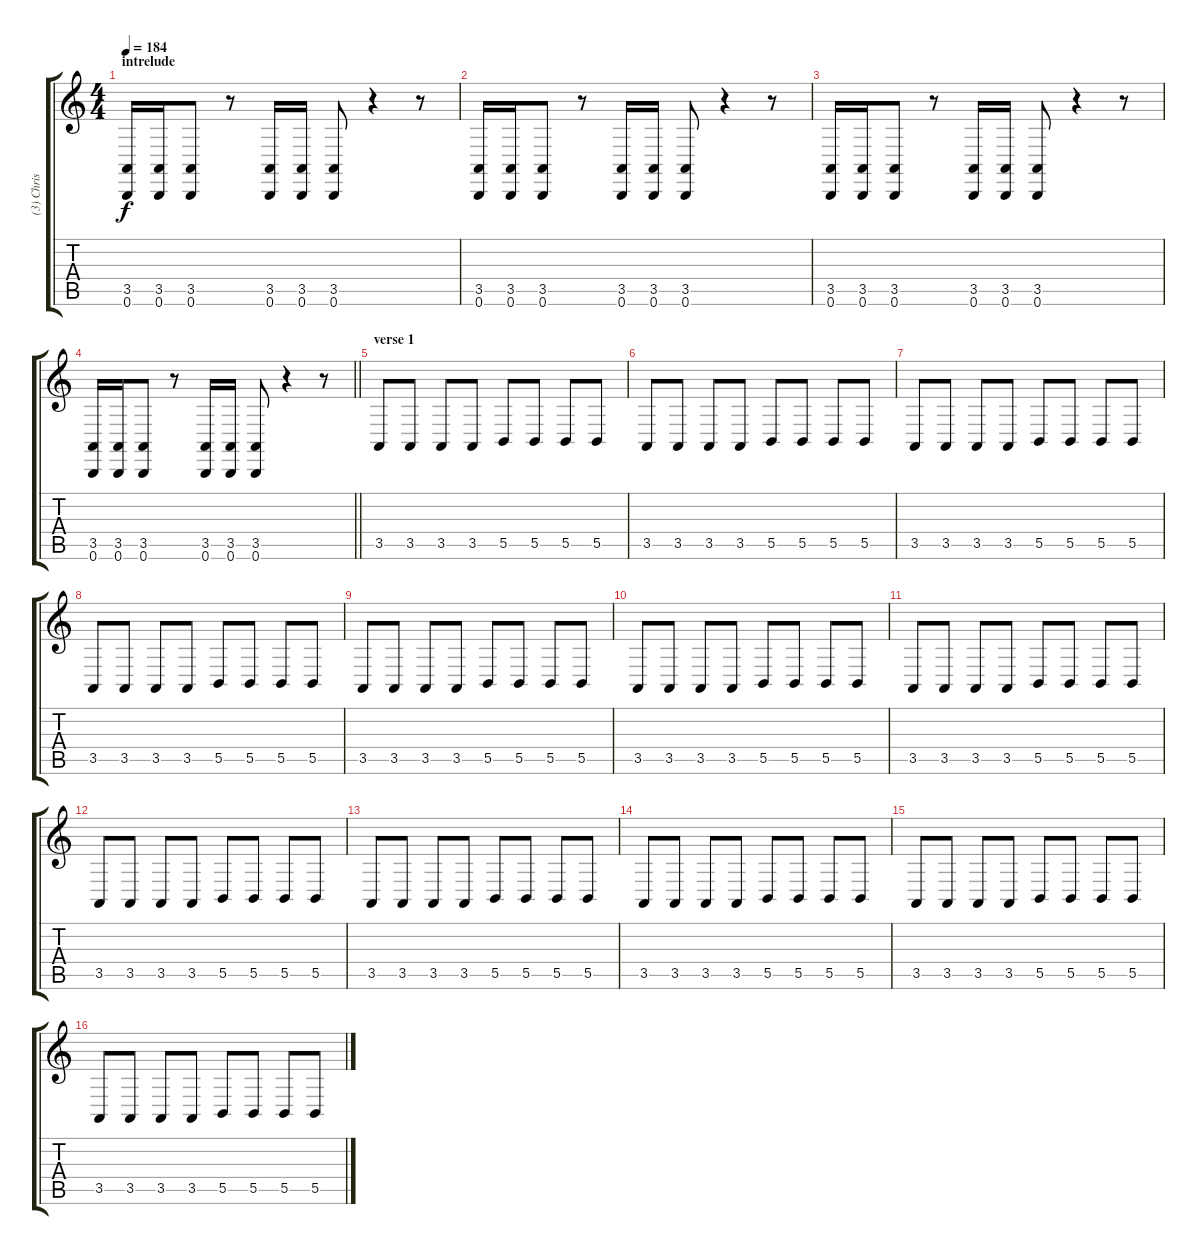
\track ("(3) Chris - drum I" "(3) Chris ") {instrument melodictom}
\staff {score tabs}
\tuning (Db4 Ab3 E3 B2 Gb2 B1) {hide}
\ts (4 4)
\section ("" "intrelude")
\tempo 184
\clef g2
\ks c
(3.5 0.6).16{dy f} (3.5 0.6).16 (3.5 0.6).8 r.8 (3.5 0.6).16 (3.5 0.6).16 (3.5 0.6).8 r.4 r.8 |
(3.5 0.6).16 (3.5 0.6).16 (3.5 0.6).8 r.8 (3.5 0.6).16 (3.5 0.6).16 (3.5 0.6).8 r.4 r.8 |
(3.5 0.6).16 (3.5 0.6).16 (3.5 0.6).8 r.8 (3.5 0.6).16 (3.5 0.6).16 (3.5 0.6).8 r.4 r.8 |
\barLineRight lightlight
(3.5 0.6).16 (3.5 0.6).16 (3.5 0.6).8 r.8 (3.5 0.6).16 (3.5 0.6).16 (3.5 0.6).8 r.4 r.8 |
\section ("" "verse 1")
3.5.8 3.5.8 3.5.8 3.5.8 5.5.8 5.5.8 5.5.8 5.5.8 |
3.5.8 3.5.8 3.5.8 3.5.8 5.5.8 5.5.8 5.5.8 5.5.8 |
3.5.8 3.5.8 3.5.8 3.5.8 5.5.8 5.5.8 5.5.8 5.5.8 |
3.5.8 3.5.8 3.5.8 3.5.8 5.5.8 5.5.8 5.5.8 5.5.8 |
3.5.8 3.5.8 3.5.8 3.5.8 5.5.8 5.5.8 5.5.8 5.5.8 |
3.5.8 3.5.8 3.5.8 3.5.8 5.5.8 5.5.8 5.5.8 5.5.8 |
3.5.8 3.5.8 3.5.8 3.5.8 5.5.8 5.5.8 5.5.8 5.5.8 |
3.5.8 3.5.8 3.5.8 3.5.8 5.5.8 5.5.8 5.5.8 5.5.8 |
3.5.8 3.5.8 3.5.8 3.5.8 5.5.8 5.5.8 5.5.8 5.5.8 |
3.5.8 3.5.8 3.5.8 3.5.8 5.5.8 5.5.8 5.5.8 5.5.8 |
3.5.8 3.5.8 3.5.8 3.5.8 5.5.8 5.5.8 5.5.8 5.5.8 |
3.5.8 3.5.8 3.5.8 3.5.8 5.5.8 5.5.8 5.5.8 5.5.8
